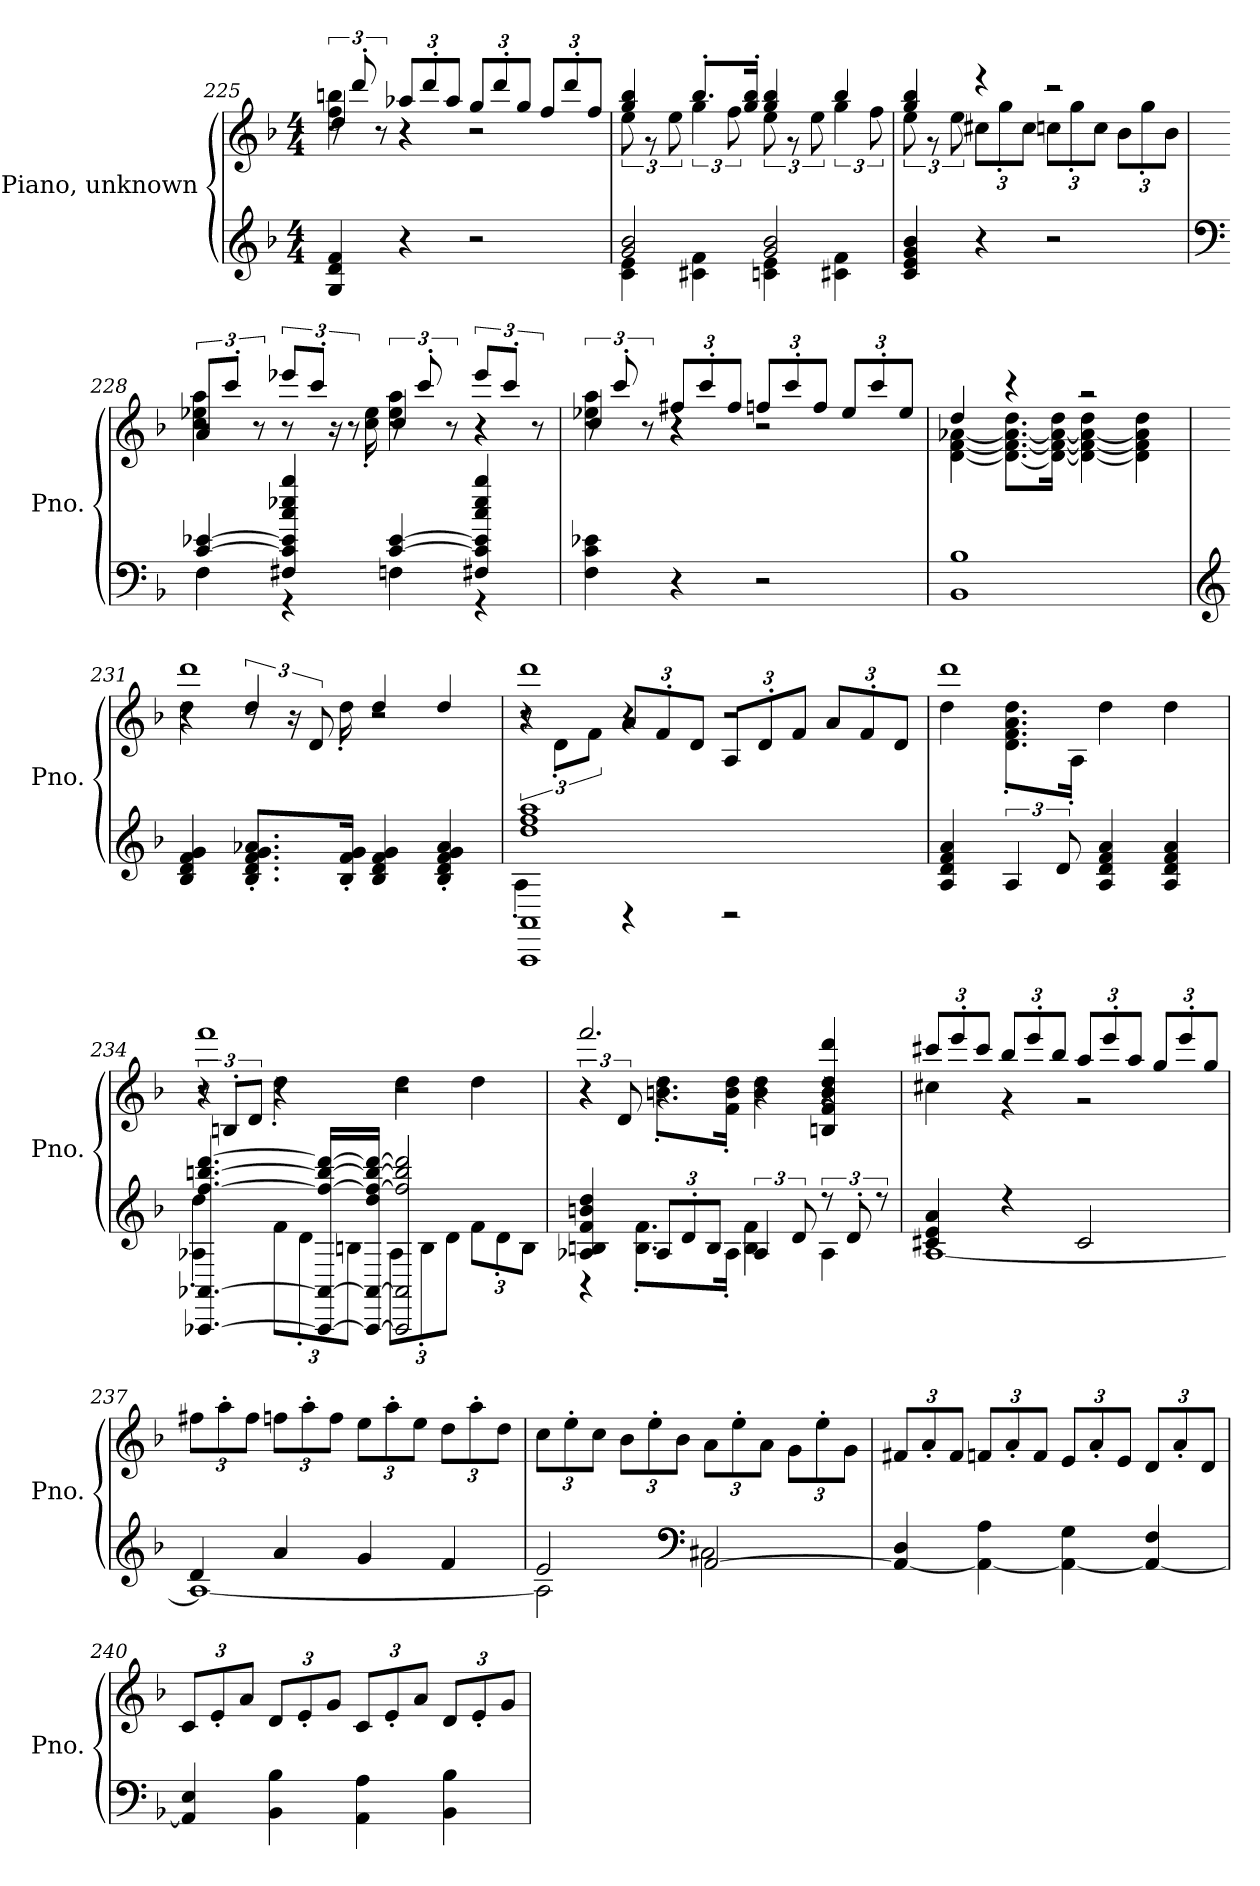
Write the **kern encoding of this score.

**kern	**kern
*part1	*part1
*staff2	*staff1
*I"Piano, unknown	*
*I'Pno.	*
*clefG2	*clefG2
*k[b-]	*k[b-]
*M4/4	*M4/4
=225	=225
*	*^
*	*	*^
4G/ 4d/ 4f/	12r	4ff\ 4bbn\	4dd/
.	12ddd'/	.	.
.	12r	.	.
*	*Xbrackettup	*	*
4r	12aa-X/L	4r	4r
.	12ddd'/	.	.
.	12aa-/J	.	.
2r	12gg/L	2r	2r
.	12ddd'/	.	.
.	12gg/J	.	.
.	12ff/L	.	.
.	12ddd'/	.	.
.	12ff/J	.	.
*	*	*v	*v
=226	=226	=226
*^	*	*
*	*	*	*brackettup
2g/ 2b-/	4c\ 4e\	4gg/ 4bb-/	12ee\
.	.	.	12r
.	.	.	12ee\
.	4c#X\ 4f\	8.bb-'/L	6gg\
.	.	.	12ff\
.	.	16gg/' 16bb-/'Jk	.
2g/ 2b-/	4cn\ 4e\	4gg/ 4bb-/	12ee\
.	.	.	12r
.	.	.	12ee\
.	4c#X\ 4f\	4bb-/	6gg\
.	.	.	12ff\
*v	*v	*	*
!!LO:LB:g=z	!!
=227	=227	=227
4c/ 4e/ 4g/ 4b-/	4gg/ 4bb-/	12ee\
.	.	12r
.	.	12ee\
*	*	*Xbrackettup
4r	4r	12cc#X\L
.	.	12gg'\
.	.	12cc#\J
2r	2r	12ccn\L
.	.	12gg'\
.	.	12cc\J
.	.	12b-\L
.	.	12gg'\
.	.	12b-\J
*	*v	*v
=228	=228
*clefF4	*
*^	*
*	*	*brackettup
*	*	*^
*	*	*	*^
[4c/ [4e-X/	4F\	12a/L	4cc\ 4ee-X\ 4aa\	2r
.	.	12ccc'/J	.	.
.	.	12r	.	.
4F#X/ 4c/] 4e-/] 4cc/ 4ee-X/ 4bb-/	4r	12eee-X/L	8r	.
.	.	12ccc'/J	.	.
.	.	.	16r	.
.	.	12r	.	.
.	.	.	16cc\' 16ee-\'	.
[4c/ [4e-/	4Fn\	12r	4ee-\ 4aa\	4cc/
.	.	12ccc'/	.	.
.	.	12r	.	.
4F#X/ 4c/] 4e-/] 4cc/ 4ee-/ 4bb-/	4r	12eee-/L	4r	4r
.	.	12ccc'/J	.	.
.	.	12r	.	.
*v	*v	*	*	*
!!LO:LB:g=z	!!	!!
=229	=229	=229	=229
4F\ 4c\ 4e-X\	12r	4ee-X\ 4aa\	4cc/
.	12ccc'/	.	.
.	12r	.	.
*	*Xbrackettup	*	*
4r	12ff#X/L	4r	4r
.	12ccc'/	.	.
.	12ff#/J	.	.
2r	12ffn/L	2r	2r
.	12ccc'/	.	.
.	12ff/J	.	.
.	12ee-/L	.	.
.	12ccc'/	.	.
.	12ee-/J	.	.
*	*	*v	*v
=230	=230	=230
1BB- 1B-	4dd/	[4d\ [4f\ [4a-X\
.	4r	8.d\_ 8.f\_ 8.a-\_ 8.dd\L
.	.	16d\_ 16f\_ 16a-\_ 16dd\Jk
.	2r	4d\_ 4f\_ 4a-\_ 4dd\
.	.	4d\] 4f\] 4a-\] 4dd\
*	*v	*v
=231	=231
*clefG2	*
*	*^
*	*	*^
4B-/ 4d/ 4f/ 4g/	1ddd	4dd\	4r
*	*	*	*brackettup
8.B-/' 8.d/' 8.f/' 8.g/' 8.a-X/'L	.	8r	6dd/
.	.	16r	.
.	.	.	12d/
16B-/' 16f/' 16g/'Jk	.	16dd'\	.
4B-/ 4d/ 4f/ 4g/	.	2r	4dd/
4B-/' 4d/' 4f/' 4g/' 4a-/'	.	.	4dd/
!!LO:PB:g=z	!!	!!
=232	=232	=232	=232
*^	*	*	*
1AAA 1AA 1dd 1ff 1aa	4A'\	1ddd	12r	4r
.	.	.	12d'\L	.
.	.	.	12f\J	.
*	*	*	*	*Xbrackettup
.	4r	.	4r	12a/L
.	.	.	.	12f'/
.	.	.	.	12d/J
.	2r	.	2r	12A/L
.	.	.	.	12d'/
.	.	.	.	12f/J
.	.	.	.	12a/L
.	.	.	.	12f'/
.	.	.	.	12d/J
*v	*v	*	*	*
*	*	*v	*v
=233	=233	=233
4A/ 4d/ 4f/ 4a/	1ddd	4dd\
6A/	.	8.d\' 8.f\' 8.a\' 8.dd\'L
12d/	.	.
.	.	16A'\Jk
4A/ 4d/ 4f/ 4a/	.	4dd\
4A/ 4d/ 4f/ 4a/	.	4dd\
=234	=234	=234
*^	*	*^
*	*	*	*	*brackettup
[4.AAA-X/ [4.AA-X/ [4.ff/ [4.bbn/ [4.ddd/	4A-X\' 4dd\'	1fff	4r	12r
.	.	.	.	12Bn'/L
.	.	.	.	12d/J
*	*Xbrackettup	*	*	*
.	12f\L	.	4dd'\	4r
.	12d'\	.	.	.
16AAA-/_ 16AA-/_ 16ff/_ 16bb/_ 16ddd/_LL	.	.	.	.
.	12Bn\J	.	.	.
16AAA-/_ 16AA-/_ 16dd/ 16ff/_ 16bb/_ 16ddd/_JJ	.	.	.	.
2AAA-/] 2AA-/] 2ff/] 2bb/] 2ddd/]	12A-\L	.	4dd\	2r
.	12B'\	.	.	.
.	12d\J	.	.	.
.	12f\L	.	4dd\	.
.	12d'\	.	.	.
.	12B\J	.	.	.
!!LO:LB:g=z	!!	!!
=235	=235	=235	=235	=235
4A-X/ 4Bn/ 4f/ 4bn/ 4dd/	4r	2.fff/	4r	6r
.	.	.	.	12d/
12A-/L	8.B\' 8.f\'L	.	8.bn\' 8.dd\'L	4r
12d'/	.	.	.	.
12B/J	.	.	.	.
.	16A-'\Jk	.	16f\' 16b\' 16dd\'Jk	.
*brackettup	*	*	*	*
6A-/	4B\ 4f\	.	4b\ 4dd\	4r
12d/	.	.	.	.
12r	4A-\	4r	4r	4Bn/ 4f/ 4b/ 4dd/ 4ddd/
12d'/	.	.	.	.
12r	.	.	.	.
*	*	*v	*v	*v
=236	=236	=236
*	*	*Xbrackettup
*	*	*^
4c#X/ 4e/ 4a/	[1A	12ccc#X/L	4cc#X\
.	.	12eee'/	.
.	.	12ccc#/J	.
4r	.	12bb-/L	4r
.	.	12eee'/	.
.	.	12bb-/J	.
2c#/	.	12aa/L	2r
.	.	12eee'/	.
.	.	12aa/J	.
.	.	12gg/L	.
.	.	12eee'/	.
.	.	12gg/J	.
*	*	*v	*v
!!LO:LB:g=z
=237	=237	=237
4d/	1A_	12ff#X\L
.	.	12aa'\
.	.	12ff#\J
4a/	.	12ffn\L
.	.	12aa'\
.	.	12ff\J
4g/	.	12ee\L
.	.	12aa'\
.	.	12ee\J
4f/	.	12dd\L
.	.	12aa'\
.	.	12dd\J
=238	=238	=238
2e/	2A\]	12cc\L
.	.	12ee'\
.	.	12cc\J
.	.	12b-\L
.	.	12ee'\
.	.	12b-\J
*clefF4	*	*
[2AA/	2C#X\	12a\L
.	.	12ee'\
.	.	12a\J
.	.	12g\L
.	.	12ee'\
.	.	12g\J
*v	*v	*
=239	=239
4AA/_ 4D/	12f#X/L
.	12a'/
.	12f#/J
4AA\_ 4A\	12fn/L
.	12a'/
.	12f/J
4AA\_ 4G\	12e/L
.	12a'/
.	12e/J
4AA/_ 4F/	12d/L
.	12a'/
.	12d/J
!!LO:LB:g=z
=240	=240
4AA/] 4E/	12c/L
.	12e'/
.	12a/J
4BB-\ 4B-\	12d/L
.	12e'/
.	12g/J
4AA\ 4A\	12c/L
.	12e'/
.	12a/J
4BB-\ 4B-\	12d/L
.	12e'/
.	12g/J
=	=
*-	*-
